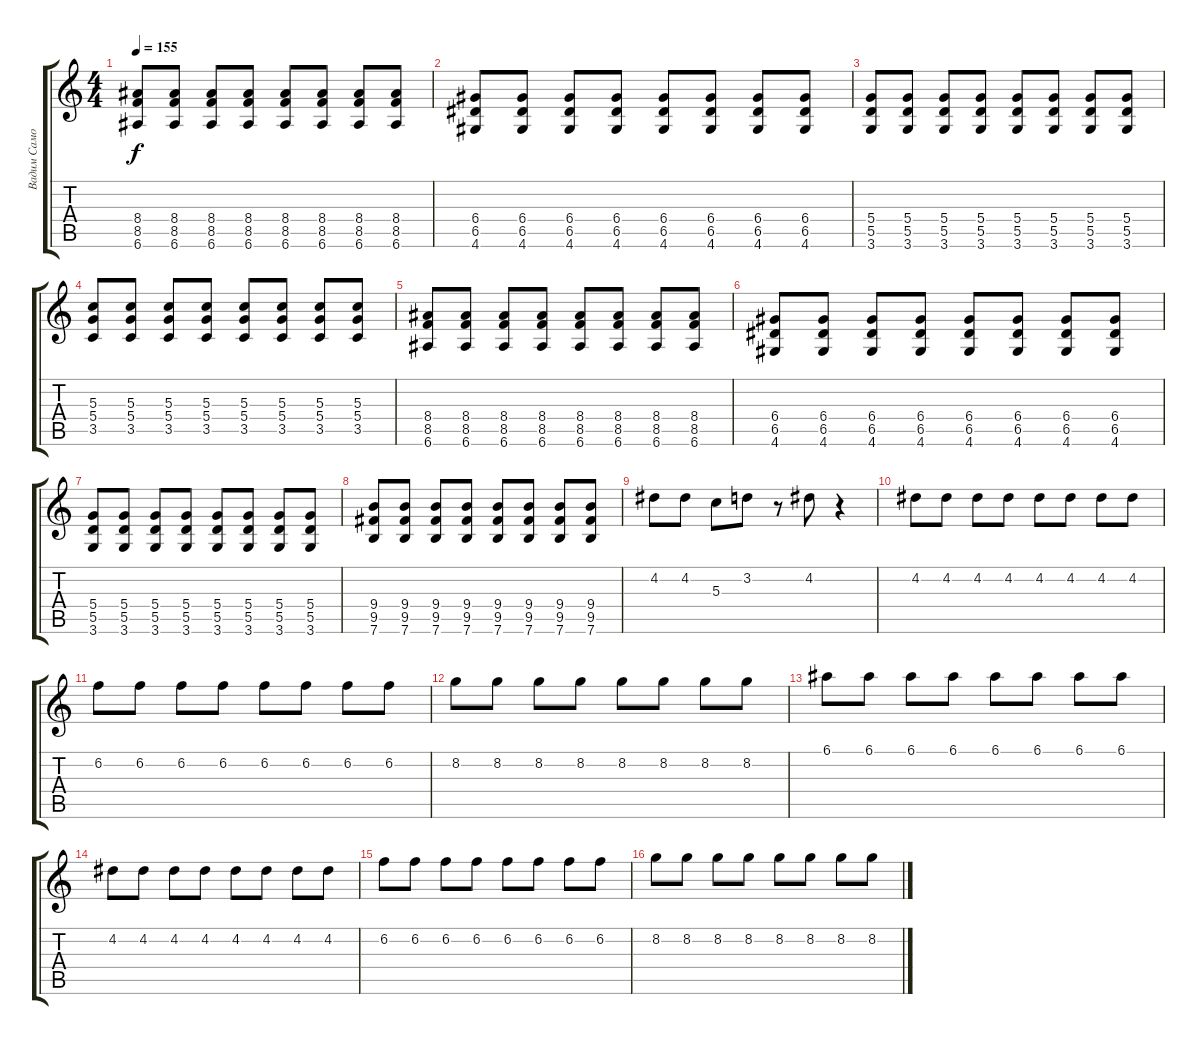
\track ("Вадим Самойлов" "Вадим Само") {instrument overdrivenguitar}
\staff {score tabs}
\tuning (E4 B3 G3 D3 A2 E2) {hide}
\ts (4 4)
\tempo 155
\clef g2
\ks c
(8.4 8.5 6.6).8{dy f} (8.4 8.5 6.6).8 (8.4 8.5 6.6).8 (8.4 8.5 6.6).8 (8.4 8.5 6.6).8 (8.4 8.5 6.6).8 (8.4 8.5 6.6).8 (8.4 8.5 6.6).8 |
(6.4 6.5 4.6).8 (6.4 6.5 4.6).8 (6.4 6.5 4.6).8 (6.4 6.5 4.6).8 (6.4 6.5 4.6).8 (6.4 6.5 4.6).8 (6.4 6.5 4.6).8 (6.4 6.5 4.6).8 |
(5.4 5.5 3.6).8 (5.4 5.5 3.6).8 (5.4 5.5 3.6).8 (5.4 5.5 3.6).8 (5.4 5.5 3.6).8 (5.4 5.5 3.6).8 (5.4 5.5 3.6).8 (5.4 5.5 3.6).8 |
(5.3 5.4 3.5).8 (5.3 5.4 3.5).8 (5.3 5.4 3.5).8 (5.3 5.4 3.5).8 (5.3 5.4 3.5).8 (5.3 5.4 3.5).8 (5.3 5.4 3.5).8 (5.3 5.4 3.5).8 |
(8.4 8.5 6.6).8 (8.4 8.5 6.6).8 (8.4 8.5 6.6).8 (8.4 8.5 6.6).8 (8.4 8.5 6.6).8 (8.4 8.5 6.6).8 (8.4 8.5 6.6).8 (8.4 8.5 6.6).8 |
(6.4 6.5 4.6).8 (6.4 6.5 4.6).8 (6.4 6.5 4.6).8 (6.4 6.5 4.6).8 (6.4 6.5 4.6).8 (6.4 6.5 4.6).8 (6.4 6.5 4.6).8 (6.4 6.5 4.6).8 |
(5.4 5.5 3.6).8 (5.4 5.5 3.6).8 (5.4 5.5 3.6).8 (5.4 5.5 3.6).8 (5.4 5.5 3.6).8 (5.4 5.5 3.6).8 (5.4 5.5 3.6).8 (5.4 5.5 3.6).8 |
(9.4 9.5 7.6).8 (9.4 9.5 7.6).8 (9.4 9.5 7.6).8 (9.4 9.5 7.6).8 (9.4 9.5 7.6).8 (9.4 9.5 7.6).8 (9.4 9.5 7.6).8 (9.4 9.5 7.6).8 |
4.2.8 4.2.8 5.3.8 3.2.8 r.8 4.2.8 r.4 |
4.2.8 4.2.8 4.2.8 4.2.8 4.2.8 4.2.8 4.2.8 4.2.8 |
6.2.8 6.2.8 6.2.8 6.2.8 6.2.8 6.2.8 6.2.8 6.2.8 |
8.2.8 8.2.8 8.2.8 8.2.8 8.2.8 8.2.8 8.2.8 8.2.8 |
6.1.8 6.1.8 6.1.8 6.1.8 6.1.8 6.1.8 6.1.8 6.1.8 |
4.2.8 4.2.8 4.2.8 4.2.8 4.2.8 4.2.8 4.2.8 4.2.8 |
6.2.8 6.2.8 6.2.8 6.2.8 6.2.8 6.2.8 6.2.8 6.2.8 |
8.2.8 8.2.8 8.2.8 8.2.8 8.2.8 8.2.8 8.2.8 8.2.8
